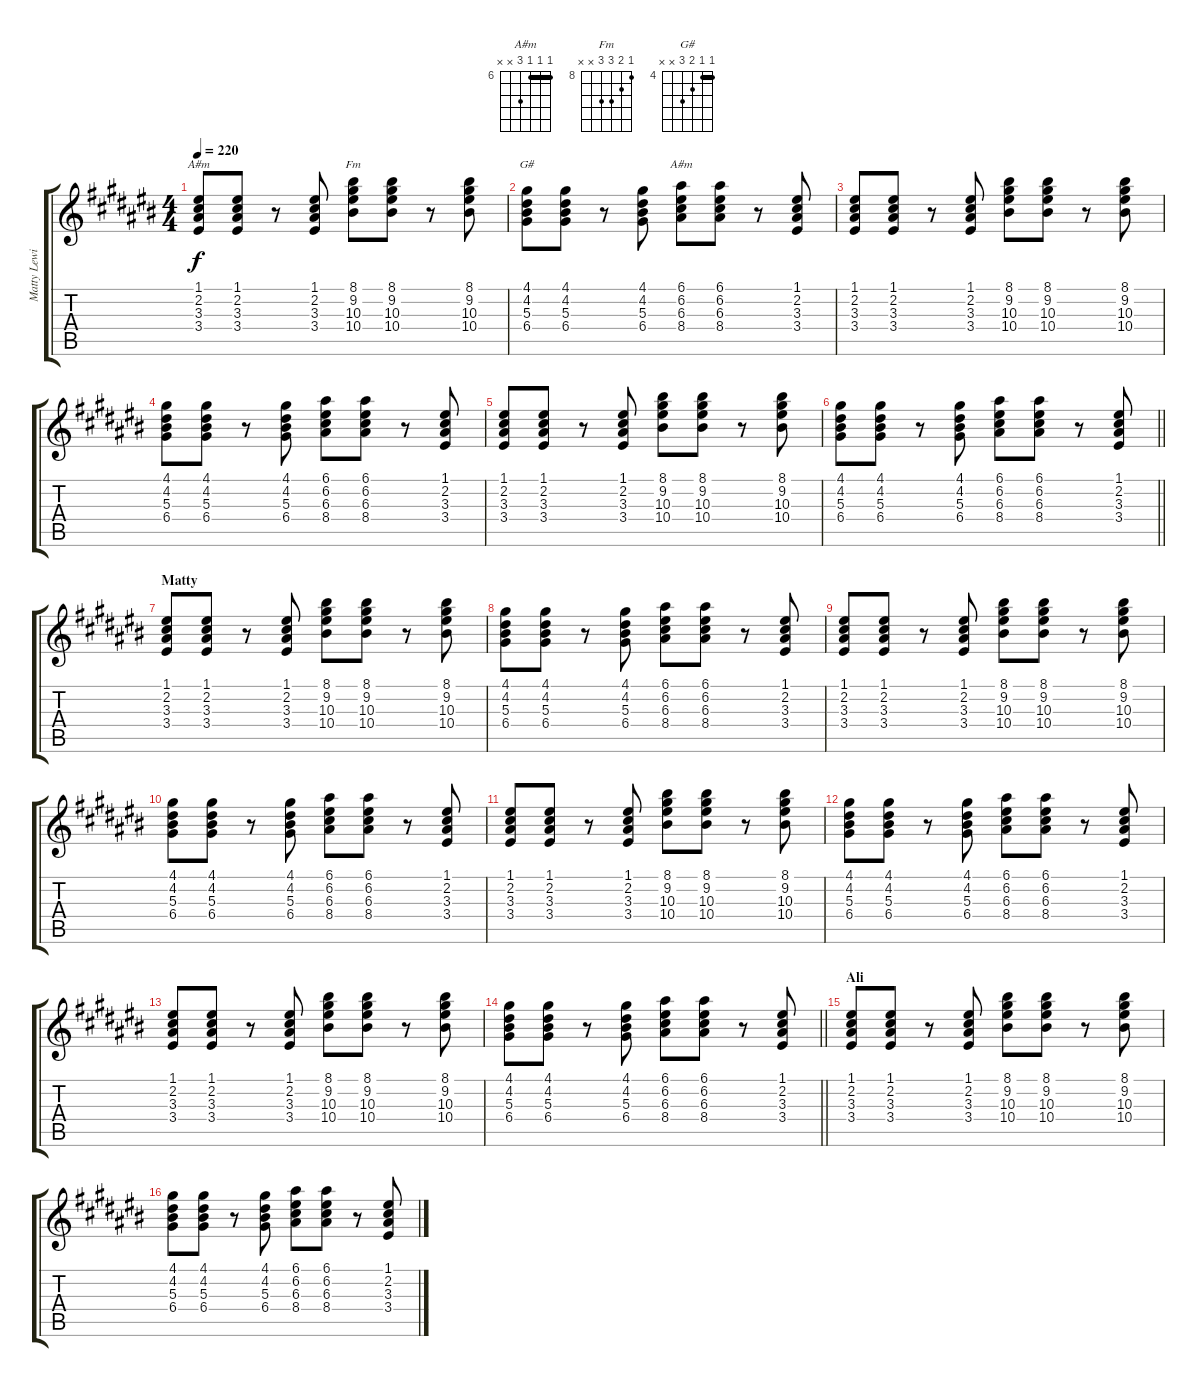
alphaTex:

\track ("Matty Lewis" "Matty Lewi") {instrument distortionguitar}
\staff {score tabs}
\tuning (E4 B3 G3 D3 A2 E2) {hide}
\chord ("A#m" 1 2 3 3 x x)
\chord ("Fm" 8 9 10 10 x x) {firstfret 8}
\chord ("G#" 4 4 5 6 x x) {firstfret 4 barre 4}
\chord ("A#m" 6 6 6 8 x x) {firstfret 6 barre 6}
\ts (4 4)
\tempo 220
\clef g2
\ks a#minor
(1.1 2.2 3.3 3.4).8{ch "A#m" dy f} (1.1 2.2 3.3 3.4).8 r.8 (1.1 2.2 3.3 3.4).8 (8.1 9.2 10.3 10.4).8{ch "Fm"} (8.1 9.2 10.3 10.4).8 r.8 (8.1 9.2 10.3 10.4).8 |
(4.1 4.2 5.3 6.4).8{ch "G#"} (4.1 4.2 5.3 6.4).8 r.8 (4.1 4.2 5.3 6.4).8 (6.1 6.2 6.3 8.4).8{ch "A#m"} (6.1 6.2 6.3 8.4).8 r.8 (1.1 2.2 3.3 3.4).8 |
(1.1 2.2 3.3 3.4).8 (1.1 2.2 3.3 3.4).8 r.8 (1.1 2.2 3.3 3.4).8 (8.1 9.2 10.3 10.4).8 (8.1 9.2 10.3 10.4).8 r.8 (8.1 9.2 10.3 10.4).8 |
(4.1 4.2 5.3 6.4).8 (4.1 4.2 5.3 6.4).8 r.8 (4.1 4.2 5.3 6.4).8 (6.1 6.2 6.3 8.4).8 (6.1 6.2 6.3 8.4).8 r.8 (1.1 2.2 3.3 3.4).8 |
(1.1 2.2 3.3 3.4).8 (1.1 2.2 3.3 3.4).8 r.8 (1.1 2.2 3.3 3.4).8 (8.1 9.2 10.3 10.4).8 (8.1 9.2 10.3 10.4).8 r.8 (8.1 9.2 10.3 10.4).8 |
\barLineRight lightlight
(4.1 4.2 5.3 6.4).8 (4.1 4.2 5.3 6.4).8 r.8 (4.1 4.2 5.3 6.4).8 (6.1 6.2 6.3 8.4).8 (6.1 6.2 6.3 8.4).8 r.8 (1.1 2.2 3.3 3.4).8 |
\section ("" "Matty")
(1.1 2.2 3.3 3.4).8 (1.1 2.2 3.3 3.4).8 r.8 (1.1 2.2 3.3 3.4).8 (8.1 9.2 10.3 10.4).8 (8.1 9.2 10.3 10.4).8 r.8 (8.1 9.2 10.3 10.4).8 |
(4.1 4.2 5.3 6.4).8 (4.1 4.2 5.3 6.4).8 r.8 (4.1 4.2 5.3 6.4).8 (6.1 6.2 6.3 8.4).8 (6.1 6.2 6.3 8.4).8 r.8 (1.1 2.2 3.3 3.4).8 |
(1.1 2.2 3.3 3.4).8 (1.1 2.2 3.3 3.4).8 r.8 (1.1 2.2 3.3 3.4).8 (8.1 9.2 10.3 10.4).8 (8.1 9.2 10.3 10.4).8 r.8 (8.1 9.2 10.3 10.4).8 |
(4.1 4.2 5.3 6.4).8 (4.1 4.2 5.3 6.4).8 r.8 (4.1 4.2 5.3 6.4).8 (6.1 6.2 6.3 8.4).8 (6.1 6.2 6.3 8.4).8 r.8 (1.1 2.2 3.3 3.4).8 |
(1.1 2.2 3.3 3.4).8 (1.1 2.2 3.3 3.4).8 r.8 (1.1 2.2 3.3 3.4).8 (8.1 9.2 10.3 10.4).8 (8.1 9.2 10.3 10.4).8 r.8 (8.1 9.2 10.3 10.4).8 |
(4.1 4.2 5.3 6.4).8 (4.1 4.2 5.3 6.4).8 r.8 (4.1 4.2 5.3 6.4).8 (6.1 6.2 6.3 8.4).8 (6.1 6.2 6.3 8.4).8 r.8 (1.1 2.2 3.3 3.4).8 |
(1.1 2.2 3.3 3.4).8 (1.1 2.2 3.3 3.4).8 r.8 (1.1 2.2 3.3 3.4).8 (8.1 9.2 10.3 10.4).8 (8.1 9.2 10.3 10.4).8 r.8 (8.1 9.2 10.3 10.4).8 |
\barLineRight lightlight
(4.1 4.2 5.3 6.4).8 (4.1 4.2 5.3 6.4).8 r.8 (4.1 4.2 5.3 6.4).8 (6.1 6.2 6.3 8.4).8 (6.1 6.2 6.3 8.4).8 r.8 (1.1 2.2 3.3 3.4).8 |
\section ("" "Ali")
(1.1 2.2 3.3 3.4).8 (1.1 2.2 3.3 3.4).8 r.8 (1.1 2.2 3.3 3.4).8 (8.1 9.2 10.3 10.4).8 (8.1 9.2 10.3 10.4).8 r.8 (8.1 9.2 10.3 10.4).8 |
(4.1 4.2 5.3 6.4).8 (4.1 4.2 5.3 6.4).8 r.8 (4.1 4.2 5.3 6.4).8 (6.1 6.2 6.3 8.4).8 (6.1 6.2 6.3 8.4).8 r.8 (1.1 2.2 3.3 3.4).8
